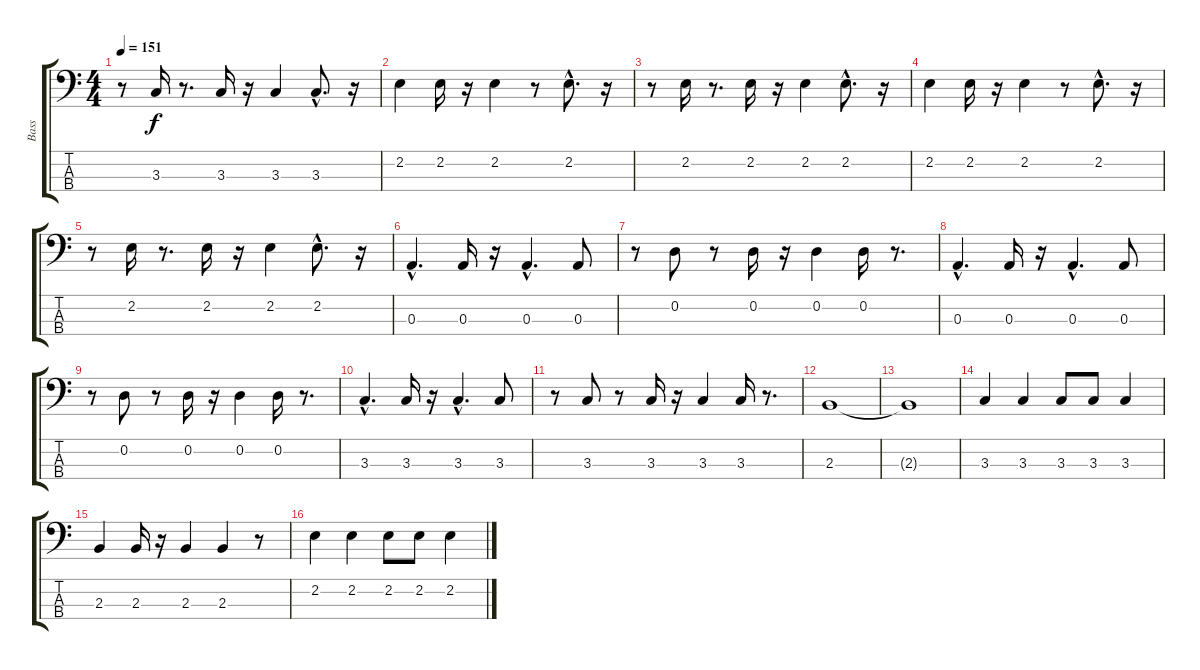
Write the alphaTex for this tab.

\track ("Bass" "Bass") {instrument electricbasspick}
\staff {score tabs}
\tuning (G2 D2 A1 E1) {hide}
\ts (4 4)
\tempo 151
\clef f4
\ks c
r.8{dy f} 3.3.16 r.8{d} 3.3.16 r.16 3.3.4 3.3{hac}.8{d} r.16 |
2.2.4 2.2.16 r.16 2.2.4 r.8 2.2{hac}.8{d} r.16 |
r.8 2.2.16 r.8{d} 2.2.16 r.16 2.2.4 2.2{hac}.8{d} r.16 |
2.2.4 2.2.16 r.16 2.2.4 r.8 2.2{hac}.8{d} r.16 |
r.8 2.2.16 r.8{d} 2.2.16 r.16 2.2.4 2.2{hac}.8{d} r.16 |
0.3{hac}.4{d} 0.3.16 r.16 0.3{hac}.4{d} 0.3.8 |
r.8 0.2.8 r.8 0.2.16 r.16 0.2.4 0.2.16 r.8{d} |
0.3{hac}.4{d} 0.3.16 r.16 0.3{hac}.4{d} 0.3.8 |
r.8 0.2.8 r.8 0.2.16 r.16 0.2.4 0.2.16 r.8{d} |
3.3{hac}.4{d} 3.3.16 r.16 3.3{hac}.4{d} 3.3.8 |
r.8 3.3.8 r.8 3.3.16 r.16 3.3.4 3.3.16 r.8{d} |
2.3.1 |
2.3{t}.1 |
3.3.4 3.3.4 3.3.8 3.3.8 3.3.4 |
2.3.4 2.3.16 r.16 2.3.4 2.3.4 r.8 |
2.2.4 2.2.4{volume 12} 2.2.8 2.2.8 2.2.4
